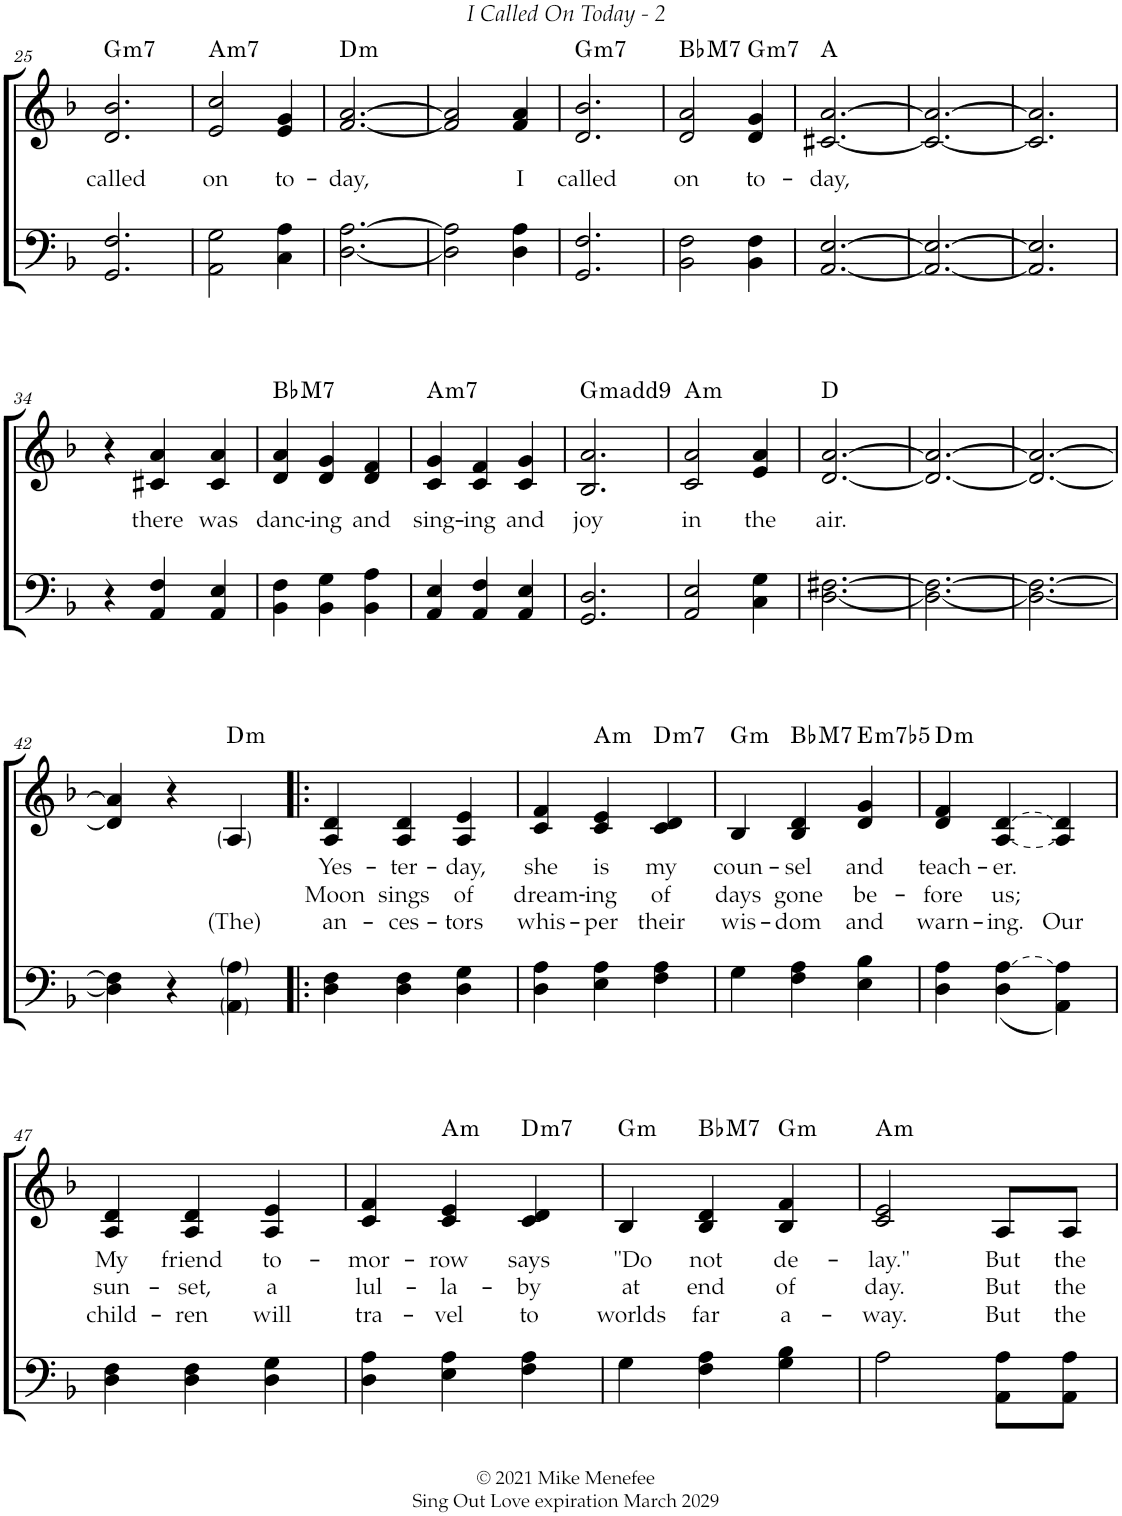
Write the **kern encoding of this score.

**kern	**kern	**text	**text	**text	**harte
*part2	*part1	*part1	*part1	*part1	*part1
*staff2	*staff1	*staff1	*staff1	*staff1	*
*I"Bass	*I"Soprano	*	*	*	*
!!LO:PB:g=z
*clefF4	*clefG2	*	*	*	*
*k[b-]	*k[b-]	*	*	*	*
*d:	*d:	*	*	*	*
*M3/4	*M3/4	*	*	*	*
=25	=25	=25	=25	=25	=25
!	!	!LO:LY:b	!	!	!LO:H:kt=m7
2.GG/ 2.F/	2.d/ 2.b-/	called	.	.	G:min7
=26	=26	=26	=26	=26	=26
!	!	!LO:LY:b	!	!	!LO:H:kt=m7
2AA\ 2G\	2e/ 2cc/	on	.	.	A:min7
!	!	!LO:LY:b	!	!	!
4C\ 4A\	4e/ 4g/	to-	.	.	.
=27	=27	=27	=27	=27	=27
!	!	!LO:LY:b	!	!	!LO:H:kt=m
[<2.D\ [>2.A\	[<2.f/ [>2.a/	-day,	.	.	D:min
=28	=28	=28	=28	=28	=28
2D\] 2A\]	2f/] 2a/]	.	.	.	.
!	!	!LO:LY:b	!	!	!
4D\ 4A\	4f/ 4a/	I	.	.	.
=29	=29	=29	=29	=29	=29
!	!	!LO:LY:b	!	!	!LO:H:kt=m7
2.GG/ 2.F/	2.d/ 2.b-/	called	.	.	G:min7
=30	=30	=30	=30	=30	=30
!	!	!LO:LY:b	!	!	!LO:H:kt=M7
2BB-\ 2F\	2d/ 2a/	on	.	.	Bb:maj7
!	!	!LO:LY:b	!	!	!LO:H:kt=m7
4BB-\ 4F\	4d/ 4g/	to-	.	.	G:min7
=31	=31	=31	=31	=31	=31
!	!	!LO:LY:b	!	!	!
[<2.AA/ [>2.E/	[<2.c#X/ [>2.a/	-day,	.	.	A:maj
=32	=32	=32	=32	=32	=32
2.AA/_ 2.E/_	2.c#/_ 2.a/_	.	.	.	.
=33	=33	=33	=33	=33	=33
2.AA/] 2.E/]	2.c#/] 2.a/]	.	.	.	.
!!LO:LB:g=z
=34	=34	=34	=34	=34	=34
4r	4r	.	.	.	.
!	!	!LO:LY:b	!	!	!
4AA/ 4F/	4c#X/ 4a/	there	.	.	.
!	!	!LO:LY:b	!	!	!
4AA/ 4E/	4c#/ 4a/	was	.	.	.
=35	=35	=35	=35	=35	=35
!	!	!LO:LY:b	!	!	!LO:H:kt=M7
4BB-\ 4F\	4d/ 4a/	danc-	.	.	Bb:maj7
!	!	!LO:LY:b	!	!	!
4BB-\ 4G\	4d/ 4g/	-ing	.	.	.
!	!	!LO:LY:b	!	!	!
4BB-\ 4A\	4d/ 4f/	and	.	.	.
=36	=36	=36	=36	=36	=36
!	!	!LO:LY:b	!	!	!LO:H:kt=m7
4AA/ 4E/	4c/ 4g/	sing-	.	.	A:min7
!	!	!LO:LY:b	!	!	!
4AA/ 4F/	4c/ 4f/	-ing	.	.	.
!	!	!LO:LY:b	!	!	!
4AA/ 4E/	4c/ 4g/	and	.	.	.
=37	=37	=37	=37	=37	=37
!	!	!LO:LY:b	!	!	!LO:H:kt=m
2.GG/ 2.D/	2.B-/ 2.a/	joy	.	.	G:min(9)
=38	=38	=38	=38	=38	=38
!	!	!LO:LY:b	!	!	!LO:H:kt=m
2AA/ 2E/	2c/ 2a/	in	.	.	A:min
!	!	!LO:LY:b	!	!	!
4C\ 4G\	4e/ 4a/	the	.	.	.
=39	=39	=39	=39	=39	=39
!	!	!LO:LY:b	!	!	!
[<2.D\ [>2.F#X\	[<2.d/ [>2.a/	air.	.	.	D:maj
=40	=40	=40	=40	=40	=40
2.D\_ 2.F#\_	2.d/_ 2.a/_	.	.	.	.
=41	=41	=41	=41	=41	=41
2.D\_ 2.F#\_	2.d/_ 2.a/_	.	.	.	.
!!LO:LB:g=z
=42	=42	=42	=42	=42	=42
4D\] 4F#\]	4d/] 4a/]	.	.	.	.
4r	4r	.	.	.	.
!	!	!	!	!LO:LY:b	!LO:H:kt=m
4AA\ 4A\	4A/	.	.	(The)	D:min
=43!|:	=43!|:	=43!|:	=43!|:	=43!|:	=43!|:
!	!	!LO:LY:b	!LO:LY:b	!LO:LY:b	!
4D\ 4F\	4A/ 4d/	Yes-	Moon	an-	.
!	!	!LO:LY:b	!LO:LY:b	!LO:LY:b	!
4D\ 4F\	4A/ 4d/	-ter-	sings	-ces-	.
!	!	!LO:LY:b	!LO:LY:b	!LO:LY:b	!
4D\ 4G\	4A/ 4e/	-day,	of	-tors	.
=44	=44	=44	=44	=44	=44
!	!	!LO:LY:b	!LO:LY:b	!LO:LY:b	!
4D\ 4A\	4c/ 4f/	she	dream-	whis-	.
!	!	!LO:LY:b	!LO:LY:b	!LO:LY:b	!LO:H:kt=m
4E\ 4A\	4c/ 4e/	is	-ing	-per	A:min
!	!	!LO:LY:b	!LO:LY:b	!LO:LY:b	!LO:H:kt=m7
4F\ 4A\	4c/ 4d/	my	of	their	D:min7
=45	=45	=45	=45	=45	=45
!	!	!LO:LY:b	!LO:LY:b	!LO:LY:b	!LO:H:kt=m
4G\	4B-/	coun-	days	wis-	G:min
!	!	!LO:LY:b	!LO:LY:b	!LO:LY:b	!LO:H:kt=M7
4F\ 4A\	4B-/ 4d/	-sel	gone	-dom	Bb:maj7
!	!	!LO:LY:b	!LO:LY:b	!LO:LY:b	!LO:H:kt=m7b5
4E\ 4B-\	4d/ 4g/	and	be-	and	E:hdim7
=46	=46	=46	=46	=46	=46
!	!	!LO:LY:b	!LO:LY:b	!LO:LY:b	!LO:H:kt=m
4D\ 4A\	4d/ 4f/	teach-	-fore	warn-	D:min
!LO:T:n=2:dash	!LO:T:n=1:dash	!	!	!	!
!	!LO:T:n=2:dash	!LO:LY:b	!LO:LY:b	!LO:LY:b	!
(<4D\ [4A\	[4A/ [4d/	-er.	us;	-ing.	.
!	!	!	!	!LO:LY:b	!
4AA\ 4A\])	4A/] 4d/]	.	.	Our	.
!!LO:LB:g=z
=47	=47	=47	=47	=47	=47
!	!	!LO:LY:b	!LO:LY:b	!LO:LY:b	!
4D\ 4F\	4A/ 4d/	My	sun-	child-	.
!	!	!LO:LY:b	!LO:LY:b	!LO:LY:b	!
4D\ 4F\	4A/ 4d/	friend	-set,	-ren	.
!	!	!LO:LY:b	!LO:LY:b	!LO:LY:b	!
4D\ 4G\	4A/ 4e/	to-	a	will	.
=48	=48	=48	=48	=48	=48
!	!	!LO:LY:b	!LO:LY:b	!LO:LY:b	!
4D\ 4A\	4c/ 4f/	-mor-	lul-	tra-	.
!	!	!LO:LY:b	!LO:LY:b	!LO:LY:b	!LO:H:kt=m
4E\ 4A\	4c/ 4e/	-row	-la-	-vel	A:min
!	!	!LO:LY:b	!LO:LY:b	!LO:LY:b	!LO:H:kt=m7
4F\ 4A\	4c/ 4d/	says	-by	to	D:min7
=49	=49	=49	=49	=49	=49
!	!	!LO:LY:b	!LO:LY:b	!LO:LY:b	!LO:H:kt=m
4G\	4B-/	"Do	at	worlds	G:min
!	!	!LO:LY:b	!LO:LY:b	!LO:LY:b	!LO:H:kt=M7
4F\ 4A\	4B-/ 4d/	not	end	far	Bb:maj7
!	!	!LO:LY:b	!LO:LY:b	!LO:LY:b	!LO:H:kt=m
4G\ 4B-\	4B-/ 4f/	de-	of	a-	G:min
=50	=50	=50	=50	=50	=50
!	!	!LO:LY:b	!LO:LY:b	!LO:LY:b	!LO:H:kt=m
2A\	2c/ 2e/	-lay."	day.	-way.	A:min
!	!	!LO:LY:b	!LO:LY:b	!LO:LY:b	!
8AA\ 8A\L	8A/L	But	But	But	.
!	!	!LO:LY:b	!LO:LY:b	!LO:LY:b	!
8AA\ 8A\J	8A/J	the	the	the	.
=	=	=	=	=	=
*-	*-	*-	*-	*-	*-
